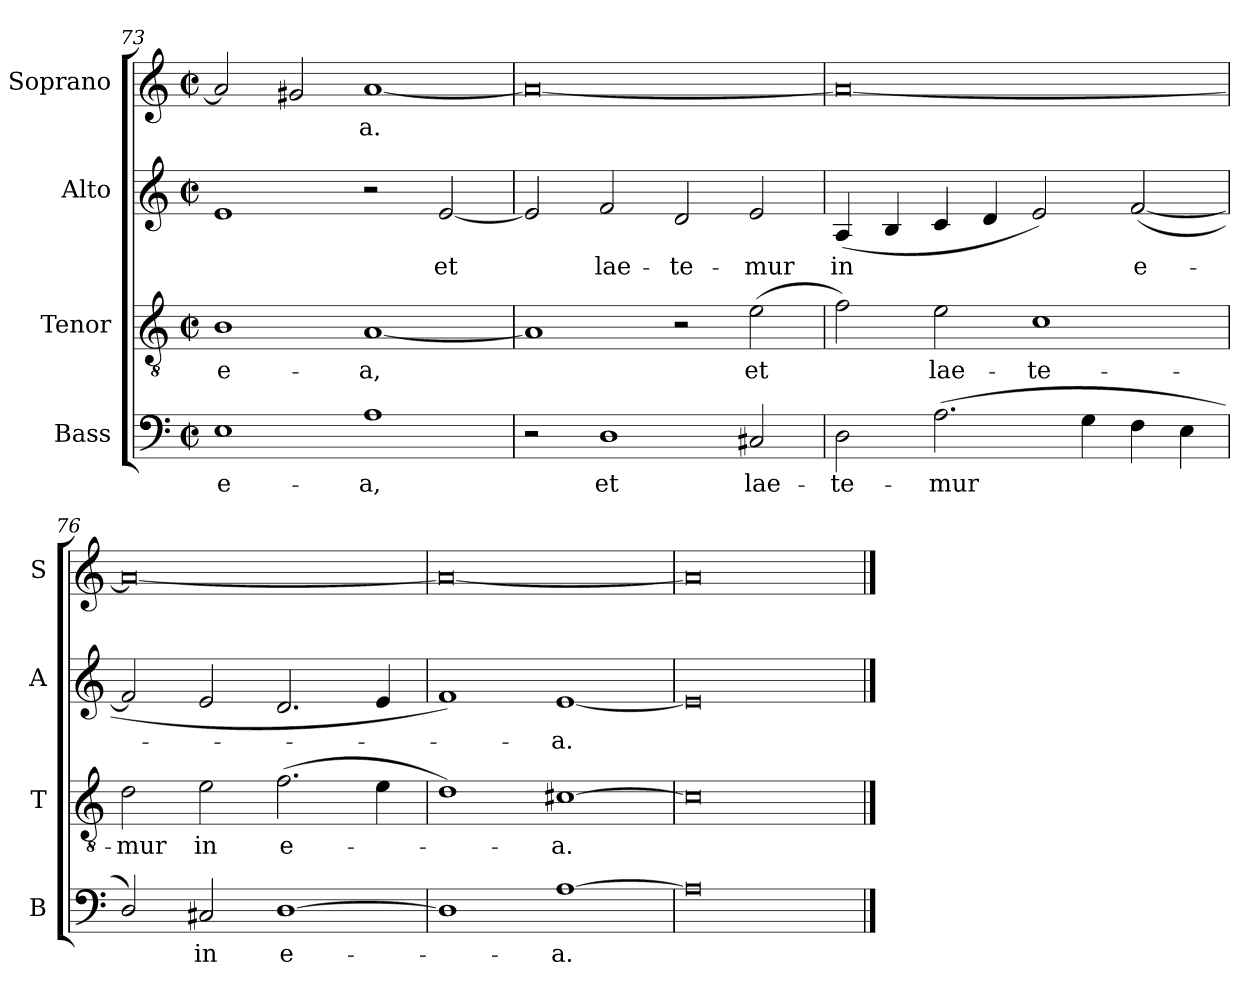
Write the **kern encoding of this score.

**kern	**text	**kern	**text	**kern	**text	**kern	**text
*part4	*part4	*part3	*part3	*part2	*part2	*part1	*part1
*staff4	*staff4	*staff3	*staff3	*staff2	*staff2	*staff1	*staff1
*I"Bass	*	*I"Tenor	*	*I"Alto	*	*I"Soprano	*
*I'B	*	*I'T	*	*I'A	*	*I'S	*
*clefF4	*	*clefGv2	*	*clefG2	*	*clefG2	*
*k[]	*	*k[]	*	*k[]	*	*k[]	*
*C:	*	*C:	*	*C:	*	*C:	*
*M4/2	*	*M4/2	*	*M4/2	*	*M4/2	*
*met(c|)	*	*met(c|)	*	*met(c|)	*	*met(c|)	*
=73	=73	=73	=73	=73	=73	=73	=73
!	!LO:LY:b	!	!LO:LY:b	!	!	!	!
1E	e-	1B	e-	1e	.	2a]	.
.	.	.	.	.	.	2g#X	.
!	!LO:LY:b	!	!LO:LY:b	!	!	!	!LO:LY:b
1A	-a,	[1A	-a,	2r	.	[1a	a.
!	!	!	!	!	!LO:LY:b	!	!
.	.	.	.	[2e	et	.	.
=74	=74	=74	=74	=74	=74	=74	=74
2r	.	1A]	.	2e]	.	0a_	.
!	!LO:LY:b	!	!	!	!LO:LY:b	!	!
1D	et	.	.	2f	lae-	.	.
!	!	!	!	!	!LO:LY:b	!	!
.	.	2r	.	2d	-te-	.	.
!	!LO:LY:b	!	!LO:LY:b	!	!LO:LY:b	!	!
2C#X	lae-	(>2e	et	2e	-mur	.	.
=75	=75	=75	=75	=75	=75	=75	=75
!	!LO:LY:b	!	!	!	!LO:LY:b	!	!
2D	-te-	2f)	.	(<4A	in	0a_	.
.	.	.	.	4B	.	.	.
!	!LO:LY:b	!	!LO:LY:b	!	!	!	!
(>2.A	-mur	2e	lae-	4c	.	.	.
.	.	.	.	4d	.	.	.
!	!	!	!LO:LY:b	!	!	!	!
.	.	1c	-te-	2e)	.	.	.
4G	.	.	.	.	.	.	.
!	!	!	!	!	!LO:LY:b	!	!
4F	.	.	.	(<[2f	e-	.	.
4E	.	.	.	.	.	.	.
=76	=76	=76	=76	=76	=76	=76	=76
!	!	!	!LO:LY:b	!	!	!	!
2D/)	.	2d	-mur	2f]	.	0a_	.
!	!LO:LY:b	!	!LO:LY:b	!	!	!	!
2C#X	in	2e	in	2e	.	.	.
!	!LO:LY:b	!	!LO:LY:b	!	!	!	!
[1D	e-	(>2.f	e-	2.d	.	.	.
.	.	4e	.	4e	.	.	.
=77	=77	=77	=77	=77	=77	=77	=77
1D]	.	1d)	.	1f)	.	0a_	.
!	!LO:LY:b	!	!LO:LY:b	!	!LO:LY:b	!	!
[1A	a.	[1c#X	a.	[1e	a.	.	.
=78	=78	=78	=78	=78	=78	=78	=78
0A]	.	0c#]	.	0e]	.	0a]	.
==	==	==	==	==	==	==	==
*-	*-	*-	*-	*-	*-	*-	*-
